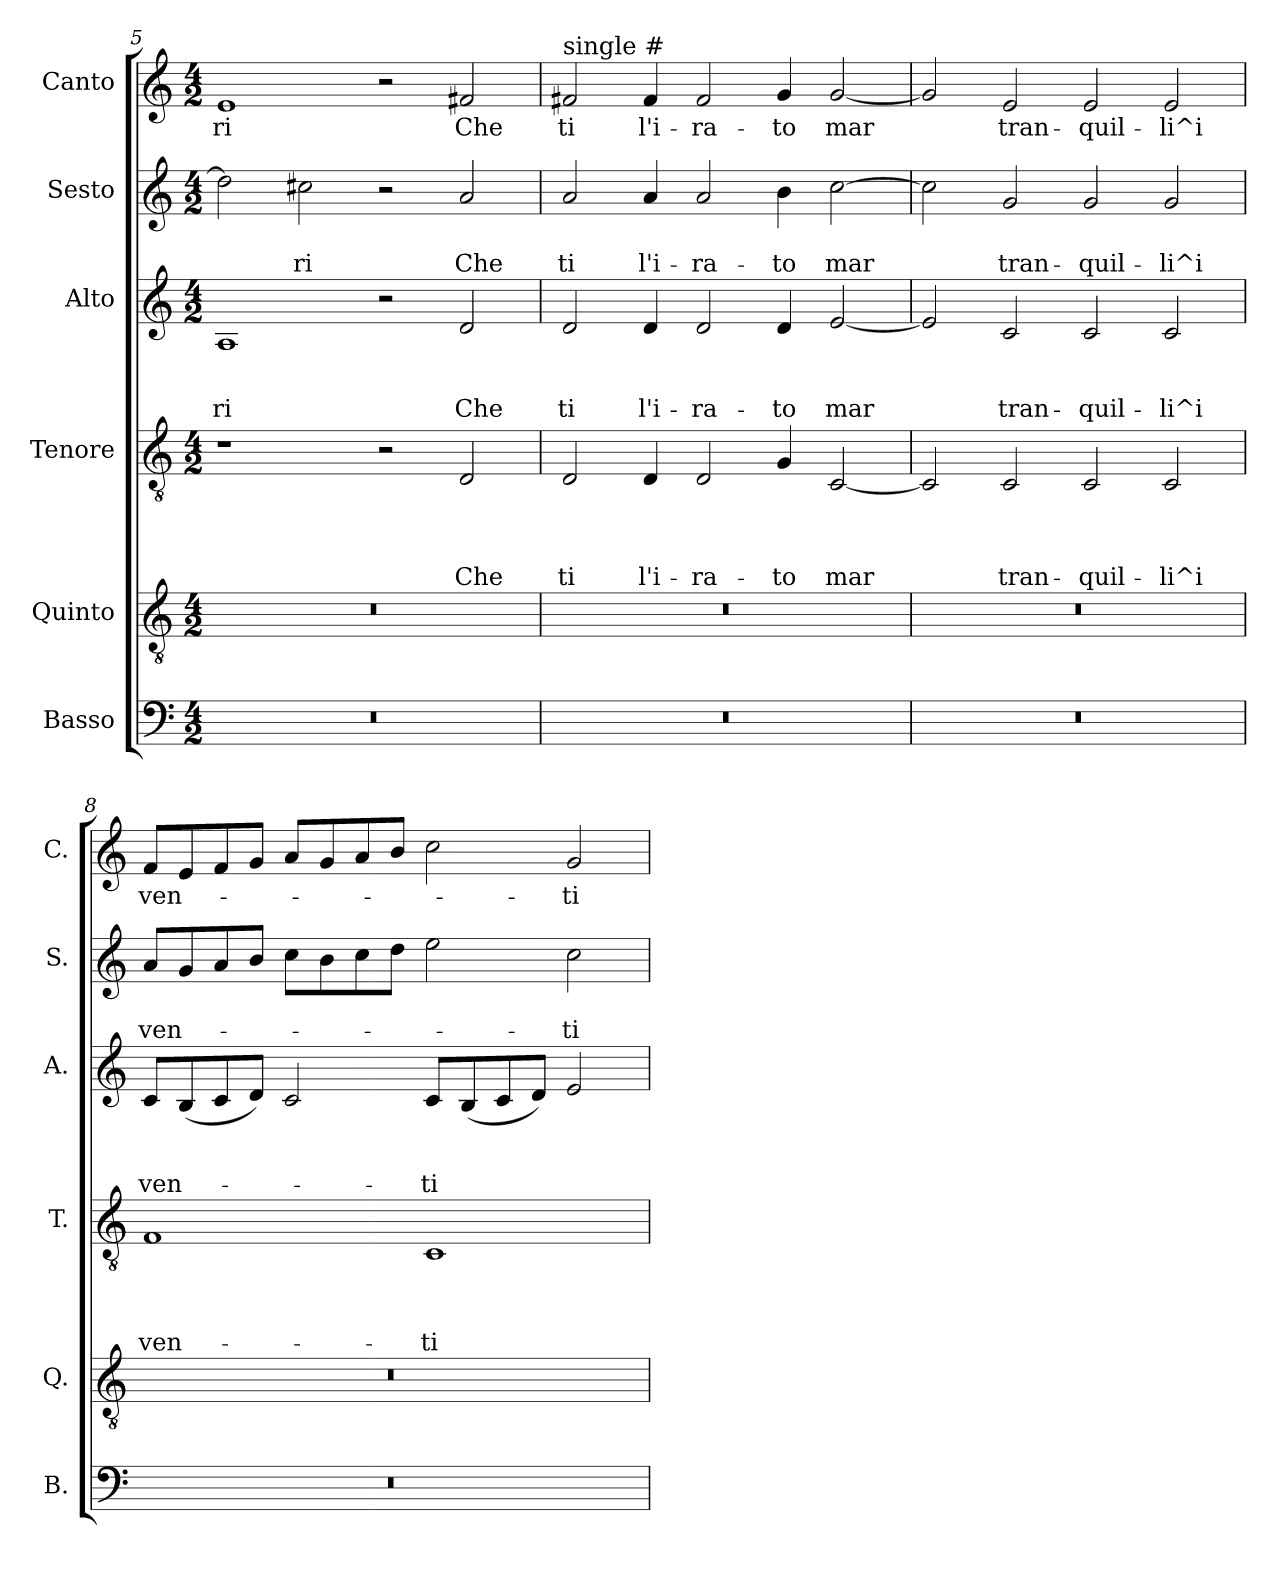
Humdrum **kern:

**kern	**kern	**kern	**text	**text	**text	**text	**kern	**text	**text	**text	**kern	**text	**text	**kern	**text
*part6	*part5	*part4	*part4	*part4	*part4	*part4	*part3	*part3	*part3	*part3	*part2	*part2	*part2	*part1	*part1
*staff6	*staff5	*staff4	*staff4	*staff4	*staff4	*staff4	*staff3	*staff3	*staff3	*staff3	*staff2	*staff2	*staff2	*staff1	*staff1
*I"Basso	*I"Quinto	*I"Tenore	*	*	*	*	*I"Alto	*	*	*	*I"Sesto	*	*	*I"Canto	*
*I'B.	*I'Q.	*I'T.	*	*	*	*	*I'A.	*	*	*	*I'S.	*	*	*I'C.	*
*clefF4	*clefGv2	*clefGv2	*	*	*	*	*clefG2	*	*	*	*clefG2	*	*	*clefG2	*
*k[]	*k[]	*k[]	*	*	*	*	*k[]	*	*	*	*k[]	*	*	*k[]	*
*C:	*C:	*C:	*	*	*	*	*C:	*	*	*	*C:	*	*	*C:	*
*M4/2	*M4/2	*M4/2	*	*	*	*	*M4/2	*	*	*	*M4/2	*	*	*M4/2	*
=5	=5	=5	=5	=5	=5	=5	=5	=5	=5	=5	=5	=5	=5	=5	=5
!	!	!	!	!	!	!	!	!	!	!LO:LY:b	!	!	!	!	!LO:LY:b
0r	0r	1r	.	.	.	.	1A	.	.	-ri	2dd\]	.	.	1e	-ri
!	!	!	!	!	!	!	!	!	!	!	!	!	!LO:LY:b	!	!
.	.	.	.	.	.	.	.	.	.	.	2cc#X\	.	-ri	.	.
.	.	2r	.	.	.	.	2r	.	.	.	2r	.	.	2r	.
!	!	!	!	!	!	!LO:LY:b	!	!	!	!LO:LY:b	!	!	!LO:LY:b	!	!LO:LY:b
.	.	2D/	.	.	.	Che	2d/	.	.	Che	2a/	.	Che	2f#X/	Che
=6	=6	=6	=6	=6	=6	=6	=6	=6	=6	=6	=6	=6	=6	=6	=6
!	!	!	!	!	!	!	!	!	!	!	!	!	!	!LO:TX:a:t=single #	!
!	!	!	!	!	!	!LO:LY:b	!	!	!	!LO:LY:b	!	!	!LO:LY:b	!	!LO:LY:b
0r	0r	2D/	.	.	.	ti	2d/	.	.	ti	2a/	.	ti	2f#/	ti
!	!	!	!	!	!	!LO:LY:b	!	!	!	!LO:LY:b	!	!	!LO:LY:b	!	!LO:LY:b
.	.	4D/	.	.	.	l'i-	4d/	.	.	l'i-	4a/	.	l'i-	4f#/	l'i-
!	!	!	!	!	!	!LO:LY:b	!	!	!	!LO:LY:b	!	!	!LO:LY:b	!	!LO:LY:b
.	.	2D/	.	.	.	-ra-	2d/	.	.	-ra-	2a/	.	-ra-	2f#/	-ra-
!	!	!	!	!	!	!LO:LY:b	!	!	!	!LO:LY:b	!	!	!LO:LY:b	!	!LO:LY:b
.	.	4G/	.	.	.	-to	4d/	.	.	-to	4b\	.	-to	4g/	-to
!	!	!	!	!	!	!LO:LY:b	!	!	!	!LO:LY:b	!	!	!LO:LY:b	!	!LO:LY:b
.	.	[<2C/	.	.	.	mar	[<2e/	.	.	mar	[>2cc\	.	mar	[<2g/	mar
=7	=7	=7	=7	=7	=7	=7	=7	=7	=7	=7	=7	=7	=7	=7	=7
0r	0r	2C/]	.	.	.	.	2e/]	.	.	.	2cc\]	.	.	2g/]	.
!	!	!	!	!	!	!LO:LY:b	!	!	!	!LO:LY:b	!	!	!LO:LY:b	!	!LO:LY:b
.	.	2C/	.	.	.	tran-	2c/	.	.	tran-	2g/	.	tran-	2e/	tran-
!	!	!	!	!	!	!LO:LY:b	!	!	!	!LO:LY:b	!	!	!LO:LY:b	!	!LO:LY:b
.	.	2C/	.	.	.	-quil-	2c/	.	.	-quil-	2g/	.	-quil-	2e/	-quil-
!	!	!	!	!	!	!LO:LY:b	!	!	!	!LO:LY:b	!	!	!LO:LY:b	!	!LO:LY:b
.	.	2C/	.	.	.	-li^i	2c/	.	.	-li^i	2g/	.	-li^i	2e/	-li^i
!!LO:PB:g=z
=8	=8	=8	=8	=8	=8	=8	=8	=8	=8	=8	=8	=8	=8	=8	=8
!	!	!	!	!	!	!LO:LY:b	!	!	!	!LO:LY:b	!	!	!LO:LY:b	!	!LO:LY:b
0r	0r	1F	.	.	.	ven-	8c/L	.	.	ven-	8a/L	.	ven-	8f/L	ven-
.	.	.	.	.	.	.	(>8B/	.	.	.	8g/	.	.	8e/	.
.	.	.	.	.	.	.	8c/	.	.	.	8a/	.	.	8f/	.
.	.	.	.	.	.	.	8d/J)	.	.	.	8b/J	.	.	8g/J	.
.	.	.	.	.	.	.	2c/	.	.	.	8cc\L	.	.	8a/L	.
.	.	.	.	.	.	.	.	.	.	.	8b\	.	.	8g/	.
.	.	.	.	.	.	.	.	.	.	.	8cc\	.	.	8a/	.
.	.	.	.	.	.	.	.	.	.	.	8dd\J	.	.	8b/J	.
!	!	!	!	!	!	!LO:LY:b	!	!	!	!LO:LY:b	!	!	!	!	!
.	.	1C	.	.	.	-ti	8c/L	.	.	-ti	2ee\	.	.	2cc\	.
.	.	.	.	.	.	.	(>8B/	.	.	.	.	.	.	.	.
.	.	.	.	.	.	.	8c/	.	.	.	.	.	.	.	.
.	.	.	.	.	.	.	8d/J)	.	.	.	.	.	.	.	.
!	!	!	!	!	!	!	!	!	!	!	!	!	!LO:LY:b	!	!LO:LY:b
.	.	.	.	.	.	.	2e/	.	.	.	2cc\	.	-ti	2g/	-ti
=	=	=	=	=	=	=	=	=	=	=	=	=	=	=	=
*-	*-	*-	*-	*-	*-	*-	*-	*-	*-	*-	*-	*-	*-	*-	*-
